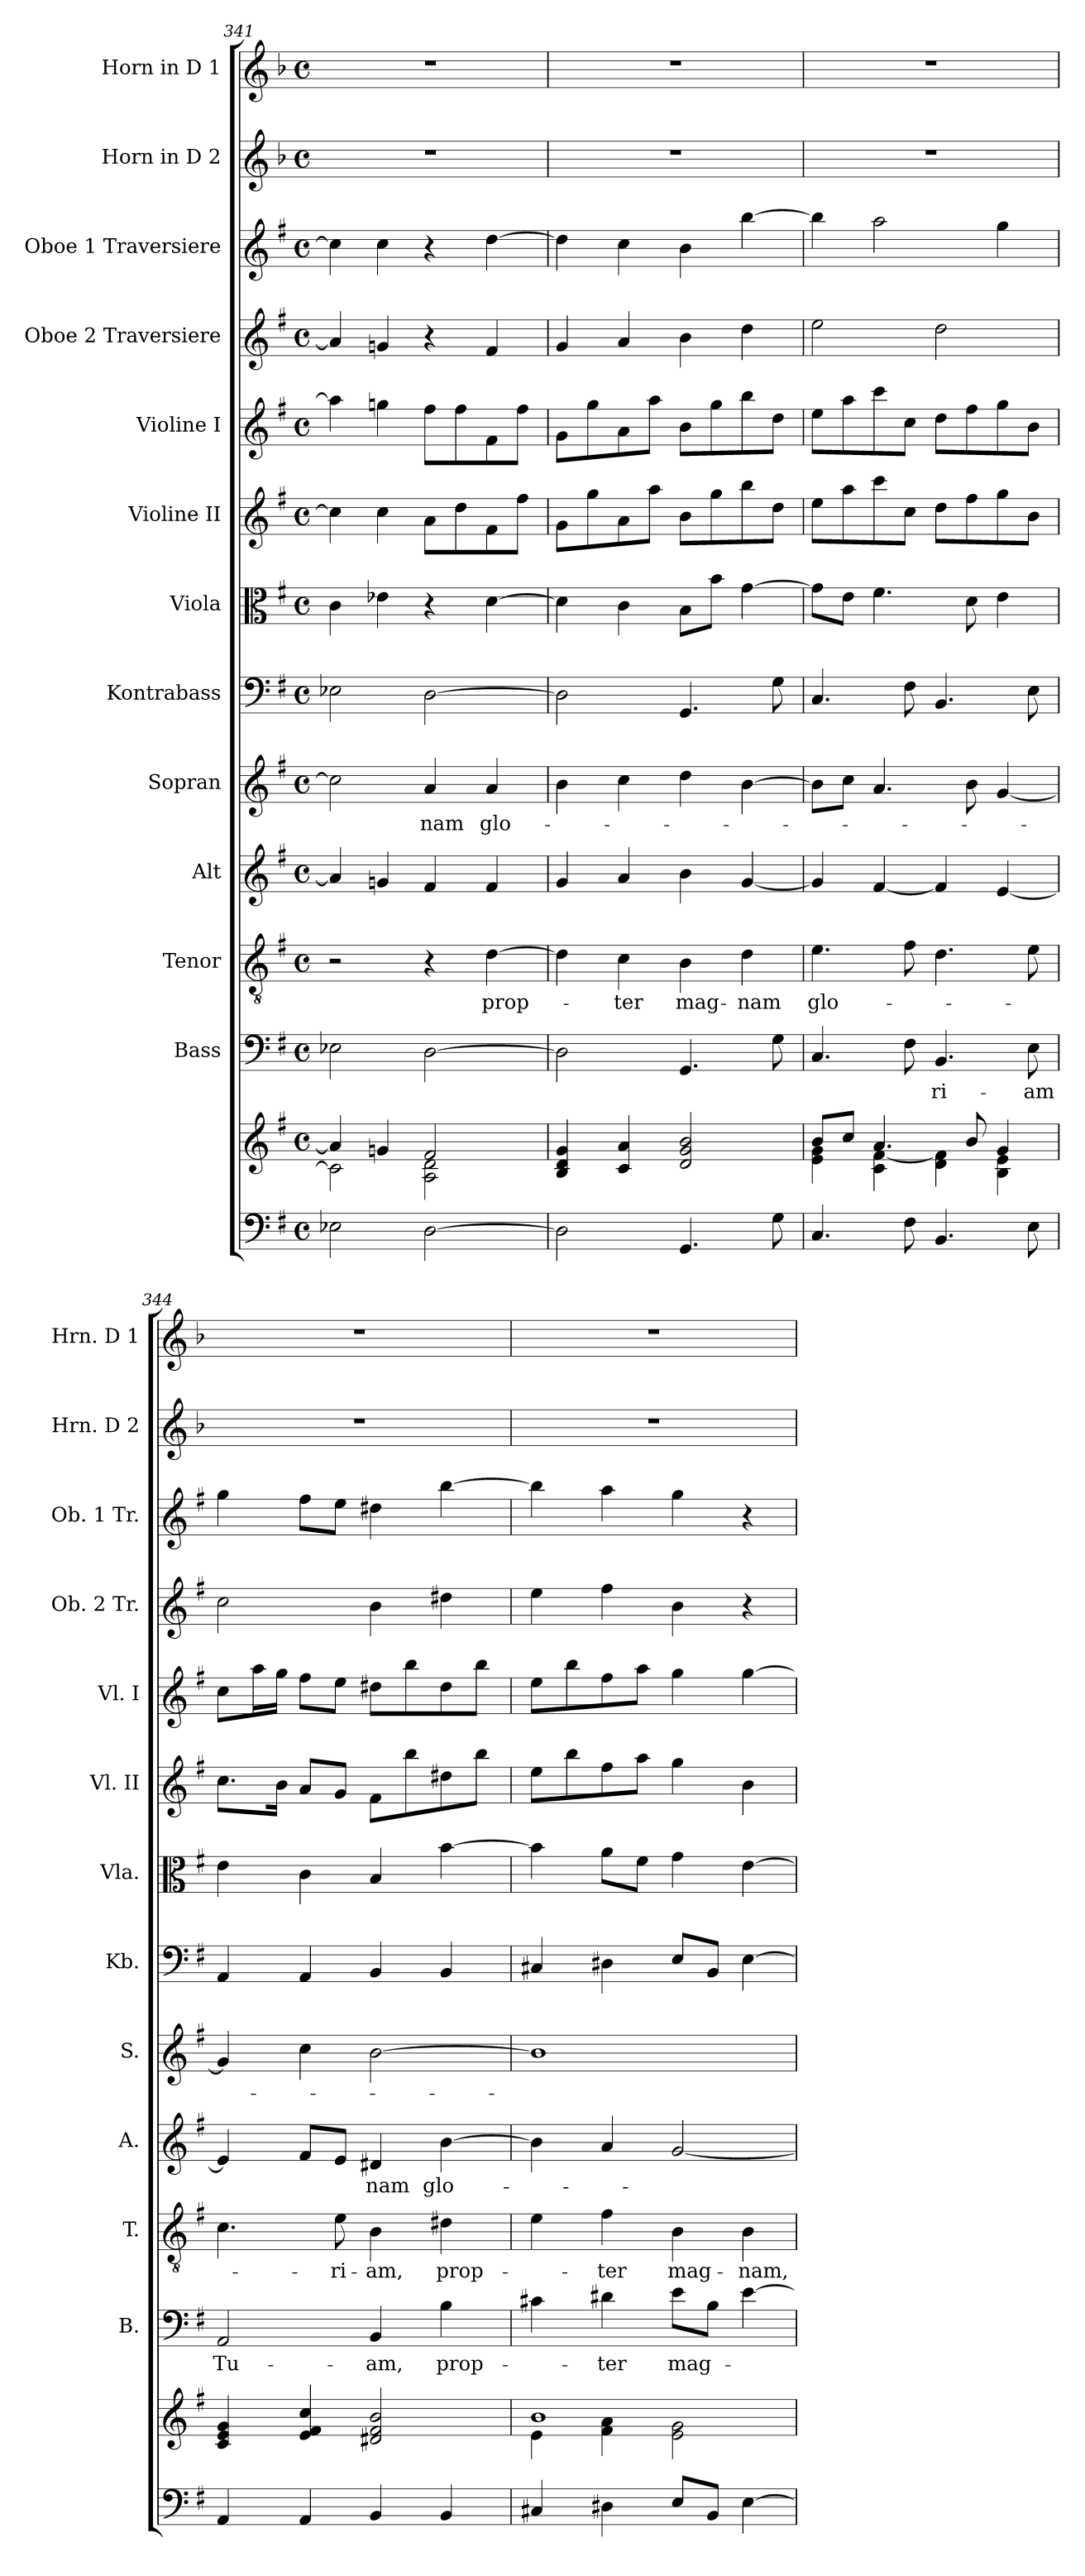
**kern	**kern	**kern	**text	**kern	**text	**kern	**text	**kern	**text	**kern	**kern	**kern	**kern	**kern	**kern	**kern	**kern
*part13	*part13	*part12	*part12	*part11	*part11	*part10	*part10	*part9	*part9	*part8	*part7	*part6	*part5	*part4	*part3	*part2	*part1
*staff14	*staff13	*staff12	*staff12	*staff11	*staff11	*staff10	*staff10	*staff9	*staff9	*staff8	*staff7	*staff6	*staff5	*staff4	*staff3	*staff2	*staff1
*	*	*I"Bass	*	*I"Tenor	*	*I"Alt	*	*I"Sopran	*	*I"Kontrabass	*I"Viola	*I"Violine II	*I"Violine I	*I"Oboe 2 Traversiere	*I"Oboe 1 Traversiere	*I"Horn in D 2	*I"Horn in D 1
*	*	*I'B.	*	*I'T.	*	*I'A.	*	*I'S.	*	*I'Kb.	*I'Vla.	*I'Vl. II	*I'Vl. I	*I'Ob. 2 Tr.	*I'Ob. 1 Tr.	*I'Hrn. D 2	*I'Hrn. D 1
*clefF4	*clefG2	*clefF4	*	*clefGv2	*	*clefG2	*	*clefG2	*	*clefF4	*clefC3	*clefG2	*clefG2	*clefG2	*clefG2	*clefG2	*clefG2
*	*	*	*	*	*	*	*	*	*	*ITrd7c12	*	*	*	*	*	*ITrd6c10	*ITrd6c10
*k[f#]	*k[f#]	*k[f#]	*	*k[f#]	*	*k[f#]	*	*k[f#]	*	*k[f#]	*k[f#]	*k[f#]	*k[f#]	*k[f#]	*k[f#]	*k[f#]	*k[f#]
*G:	*G:	*G:	*	*G:	*	*G:	*	*G:	*	*G:	*G:	*G:	*G:	*G:	*G:	*G:	*G:
*M4/4	*M4/4	*M4/4	*	*M4/4	*	*M4/4	*	*M4/4	*	*M4/4	*M4/4	*M4/4	*M4/4	*M4/4	*M4/4	*M4/4	*M4/4
*met(c)	*met(c)	*met(c)	*	*met(c)	*	*met(c)	*	*met(c)	*	*met(c)	*met(c)	*met(c)	*met(c)	*met(c)	*met(c)	*met(c)	*met(c)
=341	=341	=341	=341	=341	=341	=341	=341	=341	=341	=341	=341	=341	=341	=341	=341	=341	=341
*	*^	*	*	*	*	*	*	*	*	*	*	*	*	*	*	*	*
2E-X\	4a/]	2c\]	2E-X\	.	2r	.	4a/]	.	2cc\]	.	2EE-X\	4c\	4cc\]	4aa\]	4a/]	4cc\]	1r	1r
.	4gn/	.	.	.	.	.	4gn/	.	.	.	.	4e-X\	4cc\	4ggn\	4gn/	4cc\	.	.
!	!	!	!	!	!	!	!	!	!	!LO:LY:b	!	!	!	!	!	!	!	!
[2D\	2f#/	2A\ 2d\	[2D\	.	4r	.	4f#/	.	4a/	-nam	[2DD\	4r	8a\L	8ff#\L	4r	4r	.	.
.	.	.	.	.	.	.	.	.	.	.	.	.	8dd\	8ff#\	.	.	.	.
!	!	!	!	!	!	!LO:LY:b	!	!	!	!LO:LY:b	!	!	!	!	!	!	!	!
.	.	.	.	.	[4d\	prop-	4f#/	.	4a/	glo-	.	[4d\	8f#\	8f#\	4f#/	[4dd\	.	.
.	.	.	.	.	.	.	.	.	.	.	.	.	8ff#\J	8ff#\J	.	.	.	.
*	*v	*v	*	*	*	*	*	*	*	*	*	*	*	*	*	*	*	*
=342	=342	=342	=342	=342	=342	=342	=342	=342	=342	=342	=342	=342	=342	=342	=342	=342	=342
2D\]	4B/ 4d/ 4g/	2D\]	.	4d\]	.	4g/	.	4b\	.	2DD\]	4d\]	8g\L	8g\L	4g/	4dd\]	1r	1r
.	.	.	.	.	.	.	.	.	.	.	.	8gg\	8gg\	.	.	.	.
!	!	!	!	!	!LO:LY:b	!	!	!	!	!	!	!	!	!	!	!	!
.	4c/ 4a/	.	.	4c\	-ter	4a/	.	4cc\	.	.	4c\	8a\	8a\	4a/	4cc\	.	.
.	.	.	.	.	.	.	.	.	.	.	.	8aa\J	8aa\J	.	.	.	.
!	!	!	!	!	!LO:LY:b	!	!	!	!	!	!	!	!	!	!	!	!
4.GG/	2d/ 2g/ 2b/	4.GG/	.	4B\	mag-	4b\	.	4dd\	.	4.GGG/	8B\L	8b\L	8b\L	4b\	4b\	.	.
.	.	.	.	.	.	.	.	.	.	.	8b\J	8gg\	8gg\	.	.	.	.
!	!	!	!	!	!LO:LY:b	!	!	!	!	!	!	!	!	!	!	!	!
.	.	.	.	4d\	-nam	[4g/	.	[4b\	.	.	[4g\	8bb\	8bb\	4dd\	[4bb\	.	.
8G\	.	8G\	.	.	.	.	.	.	.	8GG\	.	8dd\J	8dd\J	.	.	.	.
!!LO:PB:g=z
=343	=343	=343	=343	=343	=343	=343	=343	=343	=343	=343	=343	=343	=343	=343	=343	=343	=343
*	*^	*	*	*	*	*	*	*	*	*	*	*	*	*	*	*	*
!	!	!	!	!	!	!LO:LY:b	!	!	!	!	!	!	!	!	!	!	!	!
4.C/	8b/L	4e\ 4g\	4.C/	.	4.e\	glo-	4g/]	.	8b\L]	.	4.CC/	8g\L]	8ee\L	8ee\L	2ee\	4bb\]	1r	1r
.	8cc/J	.	.	.	.	.	.	.	8cc\J	.	.	8e\J	8aa\	8aa\	.	.	.	.
.	4.a/	4c\ [<4f#\	.	.	.	.	[4f#/	.	4.a/	.	.	4.f#\	8ccc\	8ccc\	.	2aa\	.	.
8F#\	.	.	8F#\	.	8f#\	.	.	.	.	.	8FF#\	.	8cc\J	8cc\J	.	.	.	.
!	!	!	!	!LO:LY:b	!	!	!	!	!	!	!	!	!	!	!	!	!	!
4.BB/	.	4d\ 4f#\]	4.BB/	-ri-	4.d\	.	4f#/]	.	.	.	4.BBB/	.	8dd\L	8dd\L	2dd\	.	.	.
.	8b/	.	.	.	.	.	.	.	8b\	.	.	8d\	8ff#\	8ff#\	.	.	.	.
.	4g/	4B\ 4e\	.	.	.	.	[4e/	.	[4g/	.	.	4e\	8gg\	8gg\	.	4gg\	.	.
!	!	!	!	!LO:LY:b	!	!	!	!	!	!	!	!	!	!	!	!	!	!
8E\	.	.	8E\	-am	8e\	.	.	.	.	.	8EE\	.	8b\J	8b\J	.	.	.	.
*	*v	*v	*	*	*	*	*	*	*	*	*	*	*	*	*	*	*	*
=344	=344	=344	=344	=344	=344	=344	=344	=344	=344	=344	=344	=344	=344	=344	=344	=344	=344
!	!	!	!LO:LY:b	!	!	!	!	!	!	!	!	!	!	!	!	!	!
4AA/	4c/ 4e/ 4g/	2AA/	Tu-	4.c\	.	4e/]	.	4g/]	.	4AAA/	4e\	8.cc\L	8cc\L	2cc\	4gg\	1r	1r
.	.	.	.	.	.	.	.	.	.	.	.	.	16aa\L	.	.	.	.
.	.	.	.	.	.	.	.	.	.	.	.	16b\Jk	16gg\JJ	.	.	.	.
4AA/	4e/ 4f#/ 4cc/	.	.	.	.	8f#/L	.	4cc\	.	4AAA/	4c\	8a/L	8ff#\L	.	8ff#\L	.	.
!	!	!	!	!	!LO:LY:b	!	!	!	!	!	!	!	!	!	!	!	!
.	.	.	.	8e\	-ri-	8e/J	.	.	.	.	.	8g/J	8ee\J	.	8ee\J	.	.
!	!	!	!LO:LY:b	!	!LO:LY:b	!	!LO:LY:b	!	!	!	!	!	!	!	!	!	!
4BB/	2d#X/ 2f#/ 2b/	4BB/	-am,	4B\	-am,	4d#X/	-nam	[2b\	.	4BBB/	4B/	8f#\L	8dd#X\L	4b\	4dd#X\	.	.
.	.	.	.	.	.	.	.	.	.	.	.	8bb\	8bb\	.	.	.	.
!	!	!	!LO:LY:b	!	!LO:LY:b	!	!LO:LY:b	!	!	!	!	!	!	!	!	!	!
4BB/	.	4B\	prop-	4d#X\	prop-	[4b\	glo-	.	.	4BBB/	[4b\	8dd#X\	8dd#\	4dd#X\	[4bb\	.	.
.	.	.	.	.	.	.	.	.	.	.	.	8bb\J	8bb\J	.	.	.	.
=345	=345	=345	=345	=345	=345	=345	=345	=345	=345	=345	=345	=345	=345	=345	=345	=345	=345
*	*^	*	*	*	*	*	*	*	*	*	*	*	*	*	*	*	*
4C#X/	1b	4e\	4c#X\	.	4e\	.	4b\]	.	1b]	.	4CC#X/	4b\]	8ee\L	8ee\L	4ee\	4bb\]	1r	1r
.	.	.	.	.	.	.	.	.	.	.	.	.	8bb\	8bb\	.	.	.	.
!	!	!	!	!LO:LY:b	!	!LO:LY:b	!	!	!	!	!	!	!	!	!	!	!	!
4D#X\	.	4f#\ 4a\	4d#X\	-ter	4f#\	-ter	4a/	.	.	.	4DD#X\	8a\L	8ff#\	8ff#\	4ff#\	4aa\	.	.
.	.	.	.	.	.	.	.	.	.	.	.	8f#\J	8aa\J	8aa\J	.	.	.	.
!	!	!	!	!LO:LY:b	!	!LO:LY:b	!	!	!	!	!	!	!	!	!	!	!	!
8E/L	.	2e\ 2g\	8e\L	mag-	4B\	mag-	[2g/	.	.	.	8EE/L	4g\	4gg\	4gg\	4b\	4gg\	.	.
8BB/J	.	.	8B\J	.	.	.	.	.	.	.	8BBB/J	.	.	.	.	.	.	.
!	!	!	!	!	!	!LO:LY:b	!	!	!	!	!	!	!	!	!	!	!	!
[4E\	.	.	[4e\	.	4B\	-nam,	.	.	.	.	[4EE\	[4e\	4b\	[4gg\	4r	4r	.	.
*	*v	*v	*	*	*	*	*	*	*	*	*	*	*	*	*	*	*	*
=	=	=	=	=	=	=	=	=	=	=	=	=	=	=	=	=	=
*-	*-	*-	*-	*-	*-	*-	*-	*-	*-	*-	*-	*-	*-	*-	*-	*-	*-
